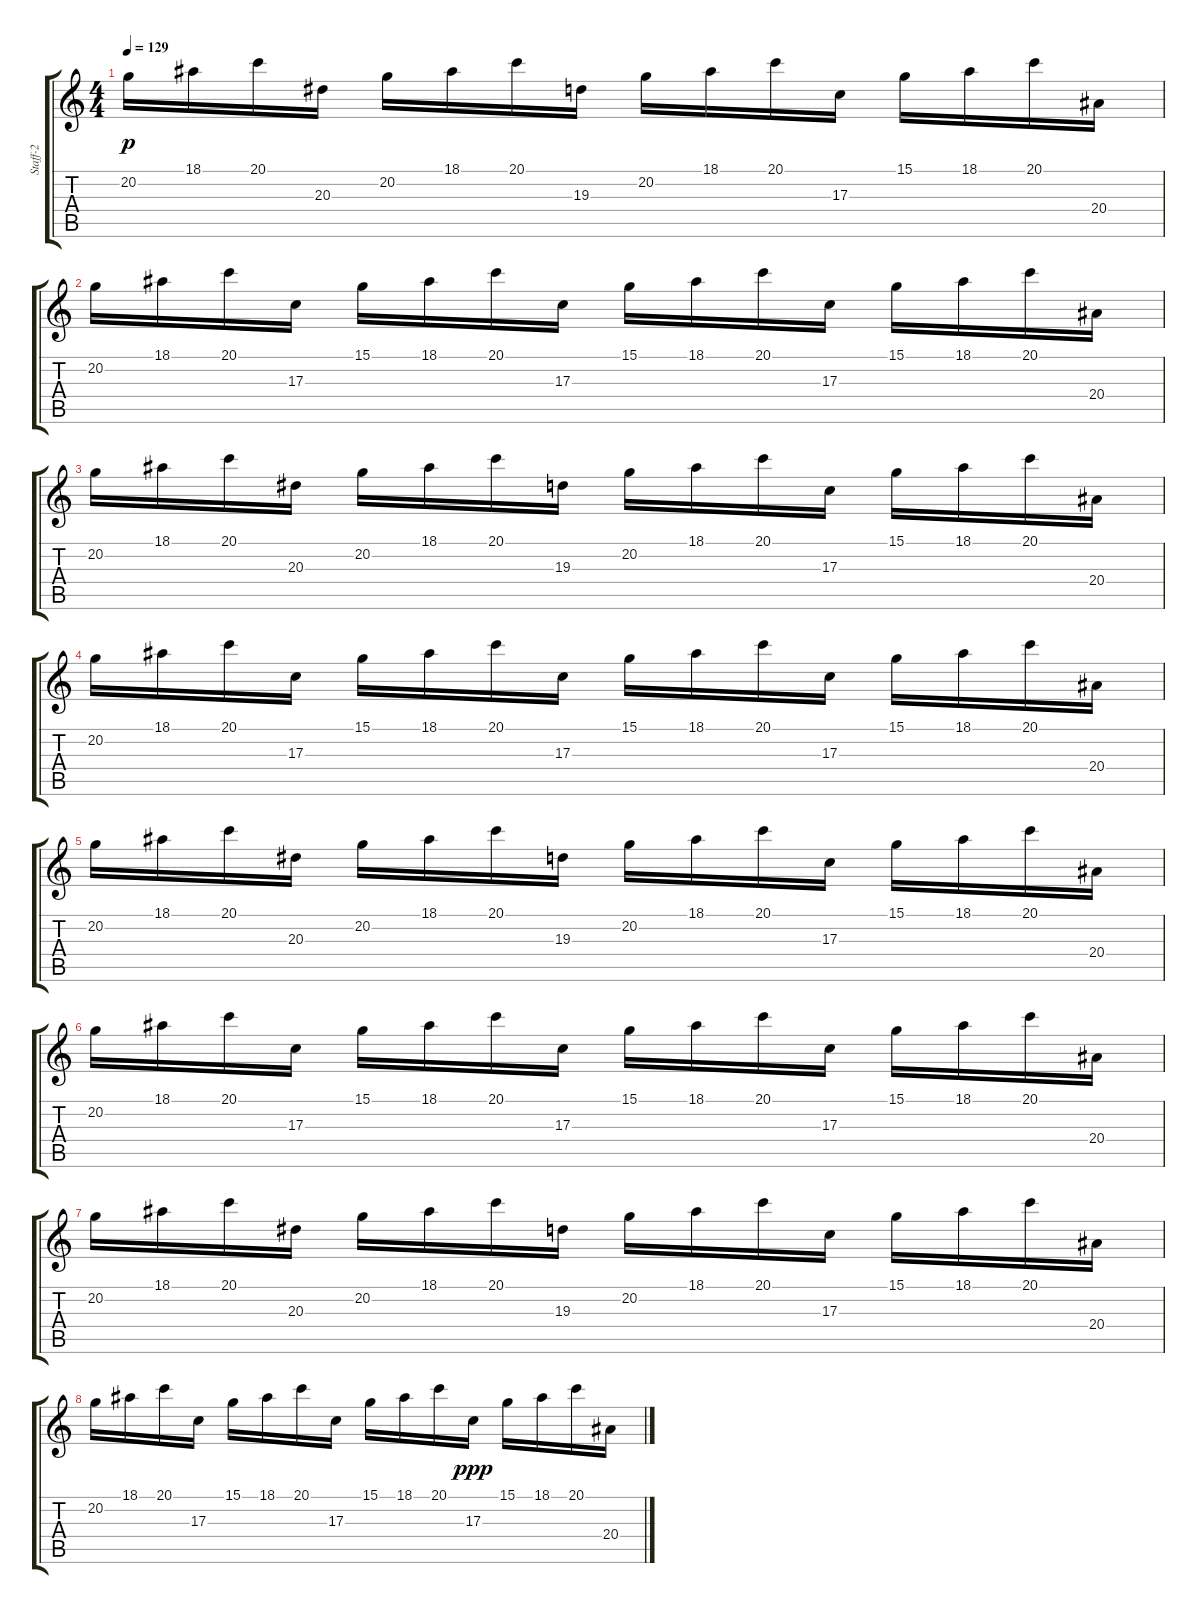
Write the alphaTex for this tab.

\track ("Staff-2" "Staff-2") {instrument ocarina}
\staff {score tabs}
\tuning (E4 B3 G3 D3 A2 E2) {hide}
\ts (4 4)
\tempo 129
\clef g2
\ks c
20.2.16{dy p} 18.1.16 20.1.16 20.3.16{instrument ocarina} 20.2.16 18.1.16 20.1.16 19.3.16 20.2.16 18.1.16 20.1.16 17.3.16 15.1.16 18.1.16 20.1.16 20.4.16 |
20.2.16 18.1.16 20.1.16 17.3.16 15.1.16 18.1.16 20.1.16 17.3.16{instrument englishhorn} 15.1.16 18.1.16 20.1.16 17.3.16{instrument oboe} 15.1.16 18.1.16 20.1.16 20.4.16{instrument clarinet} |
20.2.16 18.1.16 20.1.16 20.3.16{instrument altosax} 20.2.16 18.1.16 20.1.16 19.3.16 20.2.16 18.1.16 20.1.16 17.3.16 15.1.16 18.1.16 20.1.16 20.4.16 |
20.2.16 18.1.16 20.1.16 17.3.16{instrument clarinet} 15.1.16 18.1.16 20.1.16 17.3.16{instrument oboe} 15.1.16 18.1.16 20.1.16 17.3.16{instrument englishhorn} 15.1.16 18.1.16 20.1.16 20.4.16 |
20.2.16 18.1.16 20.1.16 20.3.16{instrument ocarina} 20.2.16 18.1.16 20.1.16 19.3.16 20.2.16 18.1.16 20.1.16 17.3.16 15.1.16 18.1.16 20.1.16 20.4.16 |
20.2.16 18.1.16 20.1.16 17.3.16 15.1.16 18.1.16 20.1.16 17.3.16{instrument englishhorn} 15.1.16 18.1.16 20.1.16 17.3.16{instrument oboe} 15.1.16 18.1.16 20.1.16 20.4.16{instrument clarinet} |
20.2.16 18.1.16 20.1.16 20.3.16{instrument altosax} 20.2.16 18.1.16 20.1.16 19.3.16 20.2.16 18.1.16 20.1.16 17.3.16 15.1.16 18.1.16 20.1.16 20.4.16 |
20.2.16 18.1.16 20.1.16 17.3.16{instrument clarinet} 15.1.16 18.1.16 20.1.16 17.3.16{instrument oboe} 15.1.16 18.1.16 20.1.16 17.3.16{dy ppp instrument englishhorn} 15.1.16 18.1.16 20.1.16 20.4.16
